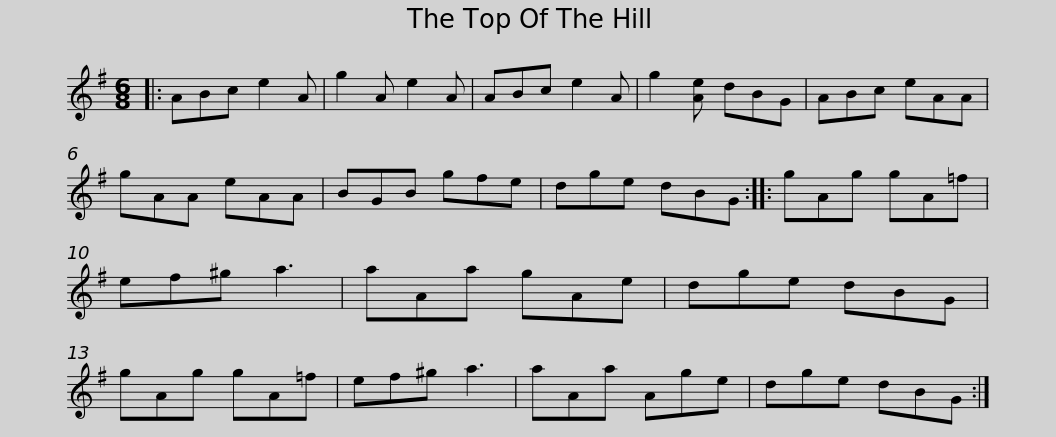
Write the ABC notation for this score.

X:1
L:1/8
M:6/8
I:linebreak $
K:G
V:1 treble
V:1
|: ABc e2 A | g2 A e2 A | ABc e2 A | g2 [Ae] dBG | ABc eAA | %5
 gAA eAA | BGB gfe |$ dge dBG :: gAg gA=f | ef^g a3 | %10
 aAa gAe | dge dBG | gAg gA=f | ef^g a3 |$ aAa Age | %15
 dge dBG :| %16
